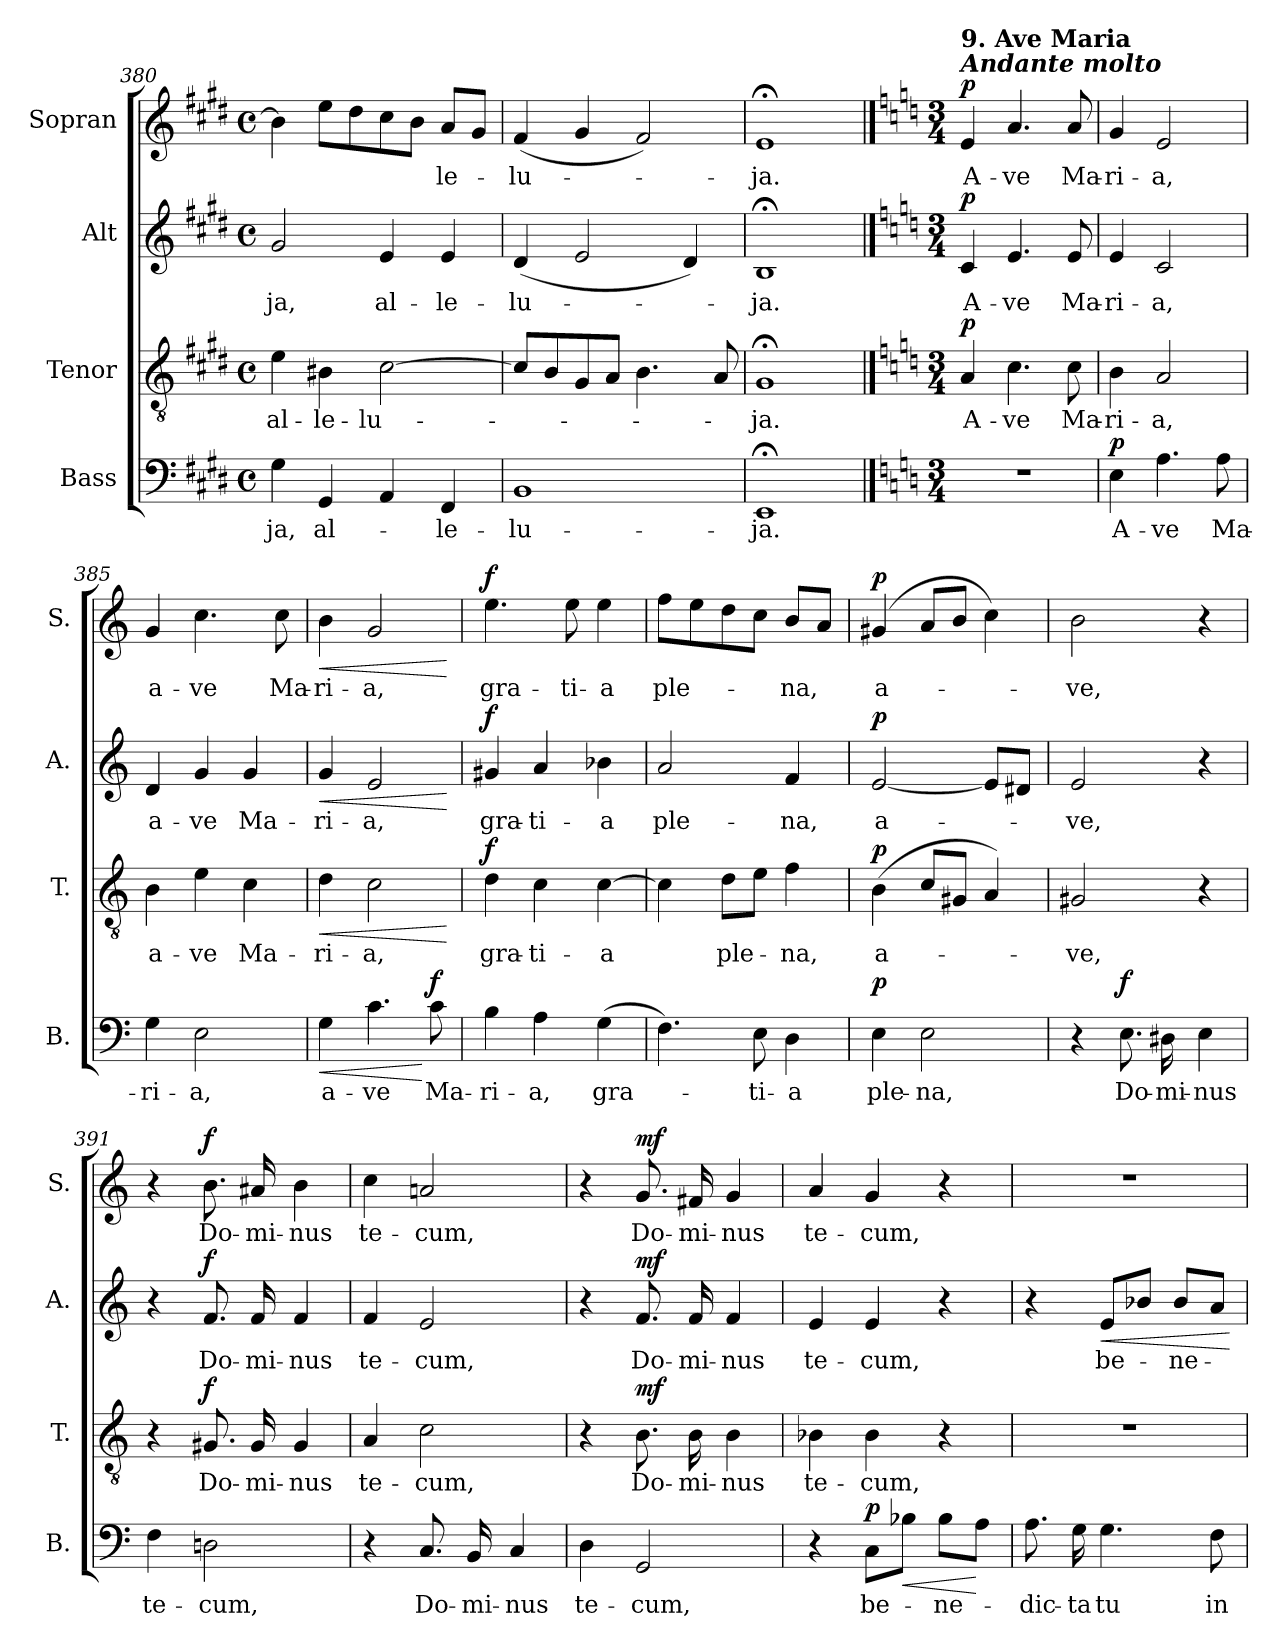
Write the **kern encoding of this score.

**kern	**text	**dynam	**kern	**text	**dynam	**kern	**text	**dynam	**kern	**text	**dynam
*part4	*part4	*part4	*part3	*part3	*part3	*part2	*part2	*part2	*part1	*part1	*part1
*staff4	*staff4	*staff4	*staff3	*staff3	*staff3	*staff2	*staff2	*staff2	*staff1	*staff1	*staff1
*I"Bass	*	*	*I"Tenor	*	*	*I"Alt	*	*	*I"Sopran	*	*
*I'B.	*	*	*I'T.	*	*	*I'A.	*	*	*I'S.	*	*
*clefF4	*	*	*clefGv2	*	*	*clefG2	*	*	*clefG2	*	*
*k[f#c#g#d#]	*	*	*k[f#c#g#d#]	*	*	*k[f#c#g#d#]	*	*	*k[f#c#g#d#]	*	*
*E:	*	*	*E:	*	*	*E:	*	*	*E:	*	*
*M4/4	*	*	*M4/4	*	*	*M4/4	*	*	*M4/4	*	*
*met(c)	*	*	*met(c)	*	*	*met(c)	*	*	*met(c)	*	*
=380	=380	=380	=380	=380	=380	=380	=380	=380	=380	=380	=380
!	!LO:LY:b	!	!	!LO:LY:b	!	!	!LO:LY:b	!	!	!	!
4G#\	-ja,	.	4e\	al-	.	2g#/	-ja,	.	4b\]	.	.
!	!LO:LY:b	!	!	!LO:LY:b	!	!	!	!	!	!	!
4GG#/	al-	.	4B#X\	-le-	.	.	.	.	8ee\L	.	.
.	.	.	.	.	.	.	.	.	8dd#\	.	.
!	!	!	!	!LO:LY:b	!	!	!LO:LY:b	!	!	!	!
4AA/	.	.	[2c#\	-lu-	.	4e/	al-	.	8cc#\	.	.
.	.	.	.	.	.	.	.	.	8b\J	.	.
!	!LO:LY:b	!	!	!	!	!	!LO:LY:b	!	!	!LO:LY:b	!
4FF#/	-le-	.	.	.	.	4e/	-le-	.	8a/L	-le-	.
.	.	.	.	.	.	.	.	.	8g#/J	.	.
=381	=381	=381	=381	=381	=381	=381	=381	=381	=381	=381	=381
!	!LO:LY:b	!	!	!	!	!	!LO:LY:b	!	!	!LO:LY:b	!
1BB	-lu-	.	8c#/L]	.	.	(<4d#/	-lu-	.	(<4f#/	-lu-	.
.	.	.	8B/	.	.	.	.	.	.	.	.
.	.	.	8G#/	.	.	2e/	.	.	4g#/	.	.
.	.	.	8A/J	.	.	.	.	.	.	.	.
.	.	.	4.B\	.	.	.	.	.	2f#/)	.	.
.	.	.	.	.	.	4d#/)	.	.	.	.	.
.	.	.	8A/	.	.	.	.	.	.	.	.
=382	=382	=382	=382	=382	=382	=382	=382	=382	=382	=382	=382
!	!LO:LY:b	!	!	!LO:LY:b	!	!	!LO:LY:b	!	!	!LO:LY:b	!
1EE;<	-ja.	.	1G#;<	-ja.	.	1B;<	-ja.	.	1e;<	-ja.	.
!!LO:PB:g=z
==383	==383	==383	==383	==383	==383	==383	==383	==383	==383	==383	==383
*k[]	*	*	*k[]	*	*	*k[]	*	*	*k[]	*	*
*C:	*	*	*C:	*	*	*C:	*	*	*C:	*	*
*M3/4	*	*	*M3/4	*	*	*M3/4	*	*	*M3/4	*	*
!	!	!	!	!	!	!	!	!	!LO:TX:a:Bi:t=Andante molto	!	!
!	!	!	!	!	!	!	!	!	!LO:TX:a:B:t=9. Ave Maria	!	!
!	!	!	!	!LO:LY:b	!LO:DY:a	!	!LO:LY:b	!LO:DY:a	!	!LO:LY:b	!LO:DY:a
2.r	.	.	4A/	A-	p	4c/	A-	p	4e/	A-	p
!	!	!	!	!LO:LY:b	!	!	!LO:LY:b	!	!	!LO:LY:b	!
.	.	.	4.c\	-ve	.	4.e/	-ve	.	4.a/	-ve	.
!	!	!	!	!LO:LY:b	!	!	!LO:LY:b	!	!	!LO:LY:b	!
.	.	.	8c\	Ma-	.	8e/	Ma-	.	8a/	Ma-	.
=384	=384	=384	=384	=384	=384	=384	=384	=384	=384	=384	=384
!	!LO:LY:b	!LO:DY:a	!	!LO:LY:b	!	!	!LO:LY:b	!	!	!LO:LY:b	!
4E\	A-	p	4B\	-ri-	.	4e/	-ri-	.	4g/	-ri-	.
!	!LO:LY:b	!	!	!LO:LY:b	!	!	!LO:LY:b	!	!	!LO:LY:b	!
4.A\	-ve	.	2A/	-a,	.	2c/	-a,	.	2e/	-a,	.
!	!LO:LY:b	!	!	!	!	!	!	!	!	!	!
8A\	Ma-	.	.	.	.	.	.	.	.	.	.
=385	=385	=385	=385	=385	=385	=385	=385	=385	=385	=385	=385
!	!LO:LY:b	!	!	!LO:LY:b	!	!	!LO:LY:b	!	!	!LO:LY:b	!
4G\	-ri-	.	4B\	a-	.	4d/	a-	.	4g/	a-	.
!	!LO:LY:b	!	!	!LO:LY:b	!	!	!LO:LY:b	!	!	!LO:LY:b	!
2E\	-a,	.	4e\	-ve	.	4g/	-ve	.	4.cc\	-ve	.
!	!	!	!	!LO:LY:b	!	!	!LO:LY:b	!	!	!	!
.	.	.	4c\	Ma-	.	4g/	Ma-	.	.	.	.
!	!	!	!	!	!	!	!	!	!	!LO:LY:b	!
.	.	.	.	.	.	.	.	.	8cc\	Ma-	.
=386	=386	=386	=386	=386	=386	=386	=386	=386	=386	=386	=386
!	!LO:LY:b	!LO:HP:b	!	!LO:LY:b	!LO:HP:b	!	!LO:LY:b	!LO:HP:b	!	!LO:LY:b	!LO:HP:b
4G\	a-	<	4d\	-ri-	<	4g/	-ri-	<	4b\	-ri-	<
!	!LO:LY:b	!	!	!LO:LY:b	!	!	!LO:LY:b	!	!	!LO:LY:b	!
4.c\	-ve	.	2c\	-a,	.	2e/	-a,	.	2g/	-a,	.
!	!LO:LY:b	!LO:DY:n=1:a	!	!	!	!	!	!	!	!	!
8c\	Ma-	[ f	.	.	.	.	.	.	.	.	.
.	.	.	.	.	[	.	.	[	.	.	[
=387	=387	=387	=387	=387	=387	=387	=387	=387	=387	=387	=387
!	!LO:LY:b	!	!	!LO:LY:b	!LO:DY:a	!	!LO:LY:b	!LO:DY:a	!	!LO:LY:b	!LO:DY:a
4B\	-ri-	.	4d\	gra-	f	4g#X/	gra-	f	4.ee\	gra-	f
!	!LO:LY:b	!	!	!LO:LY:b	!	!	!LO:LY:b	!	!	!	!
4A\	-a,	.	4c\	-ti-	.	4a/	-ti-	.	.	.	.
!	!	!	!	!	!	!	!	!	!	!LO:LY:b	!
.	.	.	.	.	.	.	.	.	8ee\	-ti-	.
!	!LO:LY:b	!	!	!LO:LY:b	!	!	!LO:LY:b	!	!	!LO:LY:b	!
(>4G\	gra-	.	[4c\	-a	.	4b-X\	-a	.	4ee\	-a	.
=388	=388	=388	=388	=388	=388	=388	=388	=388	=388	=388	=388
!	!	!	!	!	!	!	!LO:LY:b	!	!	!LO:LY:b	!
4.F\)	.	.	4c\]	.	.	2a/	ple-	.	8ff\L	ple-	.
.	.	.	.	.	.	.	.	.	8ee\	.	.
!	!	!	!	!LO:LY:b	!	!	!	!	!	!	!
.	.	.	8d\L	ple-	.	.	.	.	8dd\	.	.
!	!LO:LY:b	!	!	!	!	!	!	!	!	!	!
8E\	-ti-	.	8e\J	.	.	.	.	.	8cc\J	.	.
!	!LO:LY:b	!	!	!LO:LY:b	!	!	!LO:LY:b	!	!	!LO:LY:b	!
4D\	-a	.	4f\	-na,	.	4f/	-na,	.	8b/L	-na,	.
.	.	.	.	.	.	.	.	.	8a/J	.	.
!!LO:LB:g=z
=389	=389	=389	=389	=389	=389	=389	=389	=389	=389	=389	=389
!	!LO:LY:b	!LO:DY:a	!	!LO:LY:b	!LO:DY:a	!	!LO:LY:b	!LO:DY:a	!	!LO:LY:b	!LO:DY:a
4E\	ple-	p	(>4B\	a-	p	[2e/	a-	p	(4g#X/	a-	p
!	!LO:LY:b	!	!	!	!	!	!	!	!	!	!
2E\	-na,	.	8c/L	.	.	.	.	.	8a/L	.	.
.	.	.	8G#X/J	.	.	.	.	.	8b/J	.	.
.	.	.	4A/)	.	.	8e/L]	.	.	4cc\)	.	.
.	.	.	.	.	.	8d#X/J	.	.	.	.	.
=390	=390	=390	=390	=390	=390	=390	=390	=390	=390	=390	=390
!	!	!	!	!LO:LY:b	!	!	!LO:LY:b	!	!	!LO:LY:b	!
4r	.	.	2G#X/	-ve,	.	2e/	-ve,	.	2b\	-ve,	.
!	!LO:LY:b	!LO:DY:a	!	!	!	!	!	!	!	!	!
8.E\	Do-	f	.	.	.	.	.	.	.	.	.
!	!LO:LY:b	!	!	!	!	!	!	!	!	!	!
16D#X\	-mi-	.	.	.	.	.	.	.	.	.	.
!	!LO:LY:b	!	!	!	!	!	!	!	!	!	!
4E\	-nus	.	4r	.	.	4r	.	.	4r	.	.
=391	=391	=391	=391	=391	=391	=391	=391	=391	=391	=391	=391
!	!LO:LY:b	!	!	!	!	!	!	!	!	!	!
4F\	te-	.	4r	.	.	4r	.	.	4r	.	.
!	!LO:LY:b	!	!	!LO:LY:b	!LO:DY:a	!	!LO:LY:b	!LO:DY:a	!	!LO:LY:b	!LO:DY:a
2Dn\	-cum,	.	8.G#X/	Do-	f	8.f/	Do-	f	8.b\	Do-	f
!	!	!	!	!LO:LY:b	!	!	!LO:LY:b	!	!	!LO:LY:b	!
.	.	.	16G#/	-mi-	.	16f/	-mi-	.	16a#X/	-mi-	.
!	!	!	!	!LO:LY:b	!	!	!LO:LY:b	!	!	!LO:LY:b	!
.	.	.	4G#/	-nus	.	4f/	-nus	.	4b\	-nus	.
=392	=392	=392	=392	=392	=392	=392	=392	=392	=392	=392	=392
!	!	!	!	!LO:LY:b	!	!	!LO:LY:b	!	!	!LO:LY:b	!
4r	.	.	4A/	te-	.	4f/	te-	.	4cc\	te-	.
!	!LO:LY:b	!	!	!LO:LY:b	!	!	!LO:LY:b	!	!	!LO:LY:b	!
8.C/	Do-	.	2c\	-cum,	.	2e/	-cum,	.	2an/	-cum,	.
!	!LO:LY:b	!	!	!	!	!	!	!	!	!	!
16BB/	-mi-	.	.	.	.	.	.	.	.	.	.
!	!LO:LY:b	!	!	!	!	!	!	!	!	!	!
4C/	-nus	.	.	.	.	.	.	.	.	.	.
=393	=393	=393	=393	=393	=393	=393	=393	=393	=393	=393	=393
!	!LO:LY:b	!	!	!	!	!	!	!	!	!	!
4D\	te-	.	4r	.	.	4r	.	.	4r	.	.
!	!LO:LY:b	!	!	!LO:LY:b	!LO:DY:a	!	!LO:LY:b	!LO:DY:a	!	!LO:LY:b	!LO:DY:a
2GG/	-cum,	.	8.B\	Do-	mf	8.f/	Do-	mf	8.g/	Do-	mf
!	!	!	!	!LO:LY:b	!	!	!LO:LY:b	!	!	!LO:LY:b	!
.	.	.	16B\	-mi-	.	16f/	-mi-	.	16f#X/	-mi-	.
!	!	!	!	!LO:LY:b	!	!	!LO:LY:b	!	!	!LO:LY:b	!
.	.	.	4B\	-nus	.	4f/	-nus	.	4g/	-nus	.
=394	=394	=394	=394	=394	=394	=394	=394	=394	=394	=394	=394
!	!	!	!	!LO:LY:b	!	!	!LO:LY:b	!	!	!LO:LY:b	!
4r	.	.	4B-X\	te-	.	4e/	te-	.	4a/	te-	.
!	!LO:LY:b	!LO:DY:a	!	!LO:LY:b	!	!	!LO:LY:b	!	!	!LO:LY:b	!
8C\L	be-	p	4B-\	-cum,	.	4e/	-cum,	.	4g/	-cum,	.
!	!	!LO:HP:b	!	!	!	!	!	!	!	!	!
8B-X\J	.	<	.	.	.	.	.	.	.	.	.
!	!LO:LY:b	!	!	!	!	!	!	!	!	!	!
8B-\L	-ne-	.	4r	.	.	4r	.	.	4r	.	.
8A\J	.	[	.	.	.	.	.	.	.	.	.
!!LO:LB:g=z
=395	=395	=395	=395	=395	=395	=395	=395	=395	=395	=395	=395
!	!LO:LY:b	!	!	!	!	!	!	!	!	!	!
8.A\	-dic-	.	2.r	.	.	4r	.	.	2.r	.	.
!	!LO:LY:b	!	!	!	!	!	!	!	!	!	!
16G\	-ta	.	.	.	.	.	.	.	.	.	.
!	!LO:LY:b	!	!	!	!	!	!LO:LY:b	!LO:HP:b	!	!	!
4.G\	tu	.	.	.	.	8e/L	be-	<	.	.	.
.	.	.	.	.	.	8b-X/J	.	.	.	.	.
!	!	!	!	!	!	!	!LO:LY:b	!	!	!	!
.	.	.	.	.	.	8b-/L	-ne-	.	.	.	.
!	!LO:LY:b	!	!	!	!	!	!	!	!	!	!
8F\	in	.	.	.	.	8a/J	.	.	.	.	.
.	.	.	.	.	.	.	.	[	.	.	.
=	=	=	=	=	=	=	=	=	=	=	=
*-	*-	*-	*-	*-	*-	*-	*-	*-	*-	*-	*-
